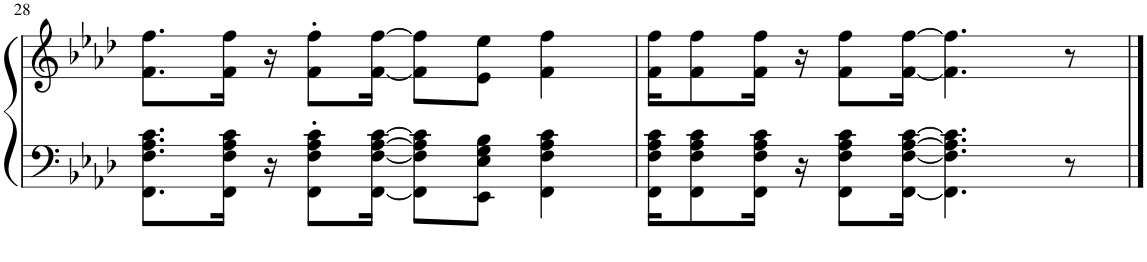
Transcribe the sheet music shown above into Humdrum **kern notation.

**kern	**kern
*part1	*part1
*staff2	*staff1
*I"ピアノ	*
!!LO:PB:g=z
*clefF4	*clefG2
*k[b-e-a-d-]	*k[b-e-a-d-]
*M4/4	*M4/4
=28	=28
8.FF\ 8.F\ 8.A-\ 8.c\L	8.f\ 8.ff\L
16FF\ 16F\ 16A-\ 16c\Jk	16f\ 16ff\Jk
16r	16r
8FF\' 8F\' 8A-\' 8c\'L	8f\' 8ff\'L
[16FF\ [16F\ [16A-\ [16c\Jk	[16f\ [16ff\Jk
8FF\] 8F\] 8A-\] 8c\]L	8f\] 8ff\]L
8EE-\ 8E-\ 8G\ 8B-\J	8e-\ 8ee-\J
4FF\ 4F\ 4A-\ 4c\	4f\ 4ff\
=29	=29
16FF\ 16F\ 16A-\ 16c\KL	16f\ 16ff\KL
8FF\ 8F\ 8A-\ 8c\	8f\ 8ff\
16FF\ 16F\ 16A-\ 16c\Jk	16f\ 16ff\Jk
16r	16r
8FF\ 8F\ 8A-\ 8c\L	8f\ 8ff\L
[16FF\ [16F\ [16A-\ [16c\Jk	[16f\ [16ff\Jk
4.FF\] 4.F\] 4.A-\] 4.c\]	4.f\] 4.ff\]
8r	8r
==	==
*-	*-
